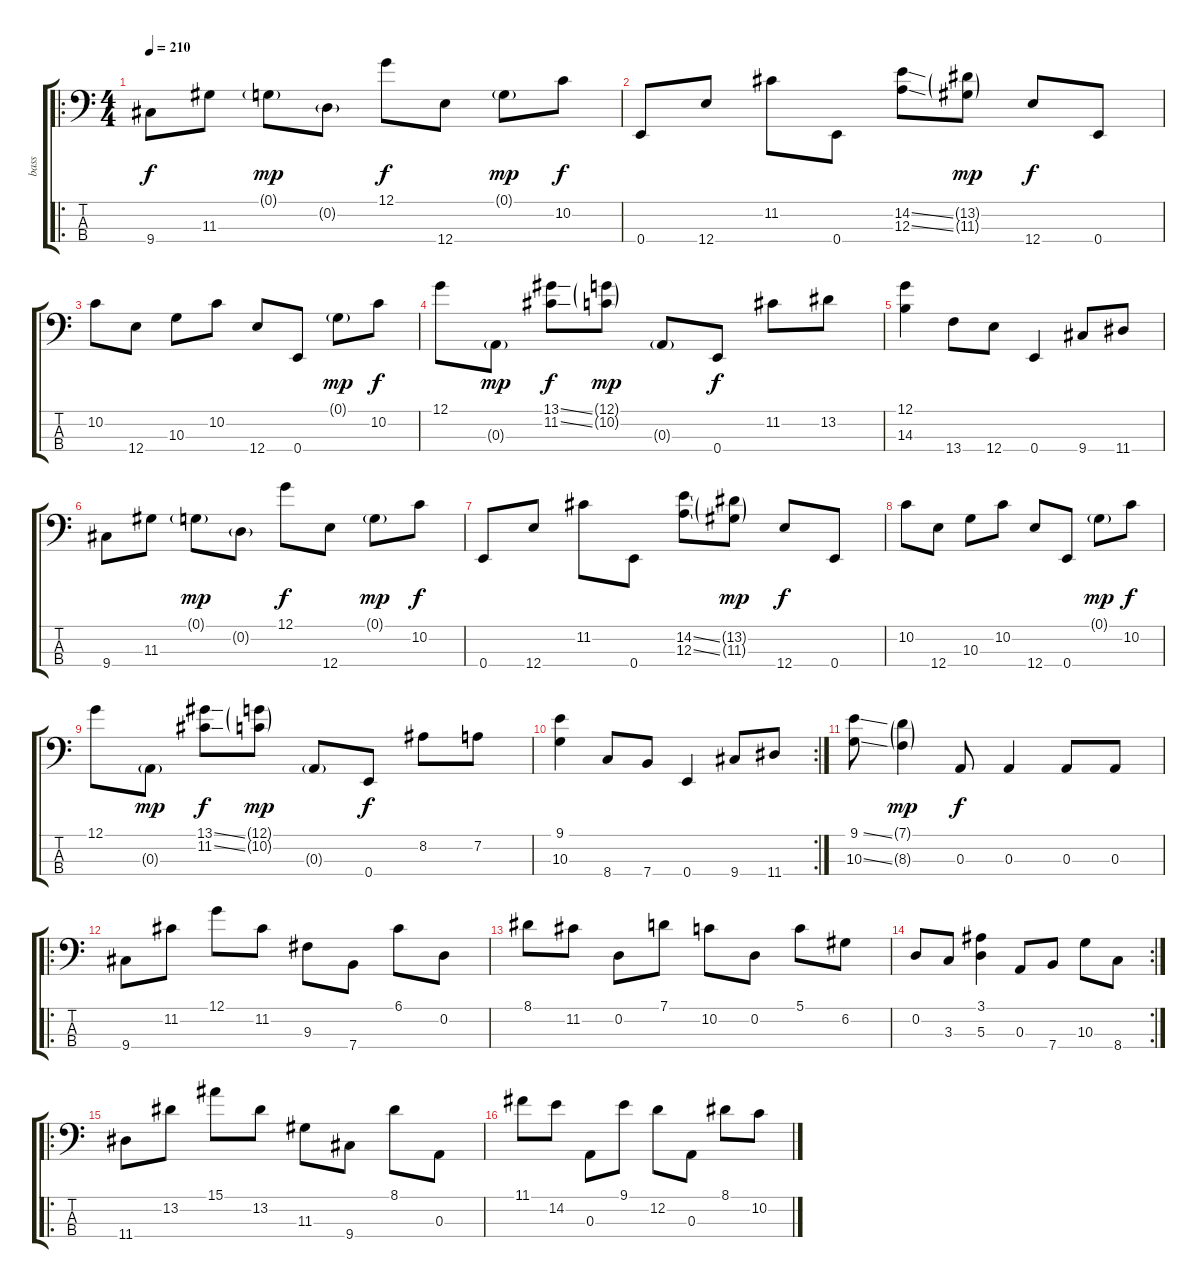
\track ("bass" "bass") {instrument electricbassfinger}
\staff {score tabs}
\tuning (G2 D2 A1 E1) {hide}
\ro
\ts (4 4)
\tempo 210
\clef f4
\ks c
9.4.8{dy f instrument electricbassfinger} 11.3.8 0.1{g}.8{dy mp} 0.2{g}.8 12.1.8{dy f} 12.4.8 0.1{g}.8{dy mp} 10.2.8{dy f} |
0.4.8 12.4.8 11.2.8 0.4.8 (14.2{ss} 12.3{ss}).8 (13.2{g} 11.3{g}).8{dy mp} 12.4.8{dy f} 0.4.8 |
10.2.8 12.4.8 10.3.8 10.2.8 12.4.8 0.4.8 0.1{g}.8{dy mp} 10.2.8{dy f} |
12.1.8 0.3{g}.8{dy mp} (13.1{ss} 11.2{ss}).8{dy f} (12.1{g} 10.2{g}).8{dy mp} 0.3{g}.8 0.4.8{dy f} 11.2.8 13.2.8 |
(12.1 14.3).4 13.4.8 12.4.8 0.4.4 9.4.8 11.4.8 |
9.4.8 11.3.8 0.1{g}.8{dy mp} 0.2{g}.8 12.1.8{dy f} 12.4.8 0.1{g}.8{dy mp} 10.2.8{dy f} |
0.4.8 12.4.8 11.2.8 0.4.8 (14.2{ss} 12.3{ss}).8 (13.2{g} 11.3{g}).8{dy mp} 12.4.8{dy f} 0.4.8 |
10.2.8 12.4.8 10.3.8 10.2.8 12.4.8 0.4.8 0.1{g}.8{dy mp} 10.2.8{dy f} |
12.1.8 0.3{g}.8{dy mp} (13.1{ss} 11.2{ss}).8{dy f} (12.1{g} 10.2{g}).8{dy mp} 0.3{g}.8 0.4.8{dy f} 8.2.8 7.2.8 |
\rc 2
(9.1 10.3).4 8.4.8 7.4.8 0.4.4 9.4.8 11.4.8 |
(9.1{ss} 10.3{ss}).8 (7.1{g} 8.3{g}).4{dy mp} 0.3.8{dy f} 0.3.4 0.3.8 0.3.8 |
\ro
9.4.8 11.2.8 12.1.8 11.2.8 9.3.8 7.4.8 6.1.8 0.2.8 |
8.1.8 11.2.8 0.2.8 7.1.8 10.2.8 0.2.8 5.1.8 6.2.8 |
\rc 2
0.2.8 3.3.8 (3.1 5.3).4 0.3.8 7.4.8 10.3.8 8.4.8 |
\ro
11.4.8 13.2.8 15.1.8 13.2.8 11.3.8 9.4.8 8.1.8 0.3.8 |
11.1.8 14.2.8 0.3.8 9.1.8 12.2.8 0.3.8 8.1.8 10.2.8
